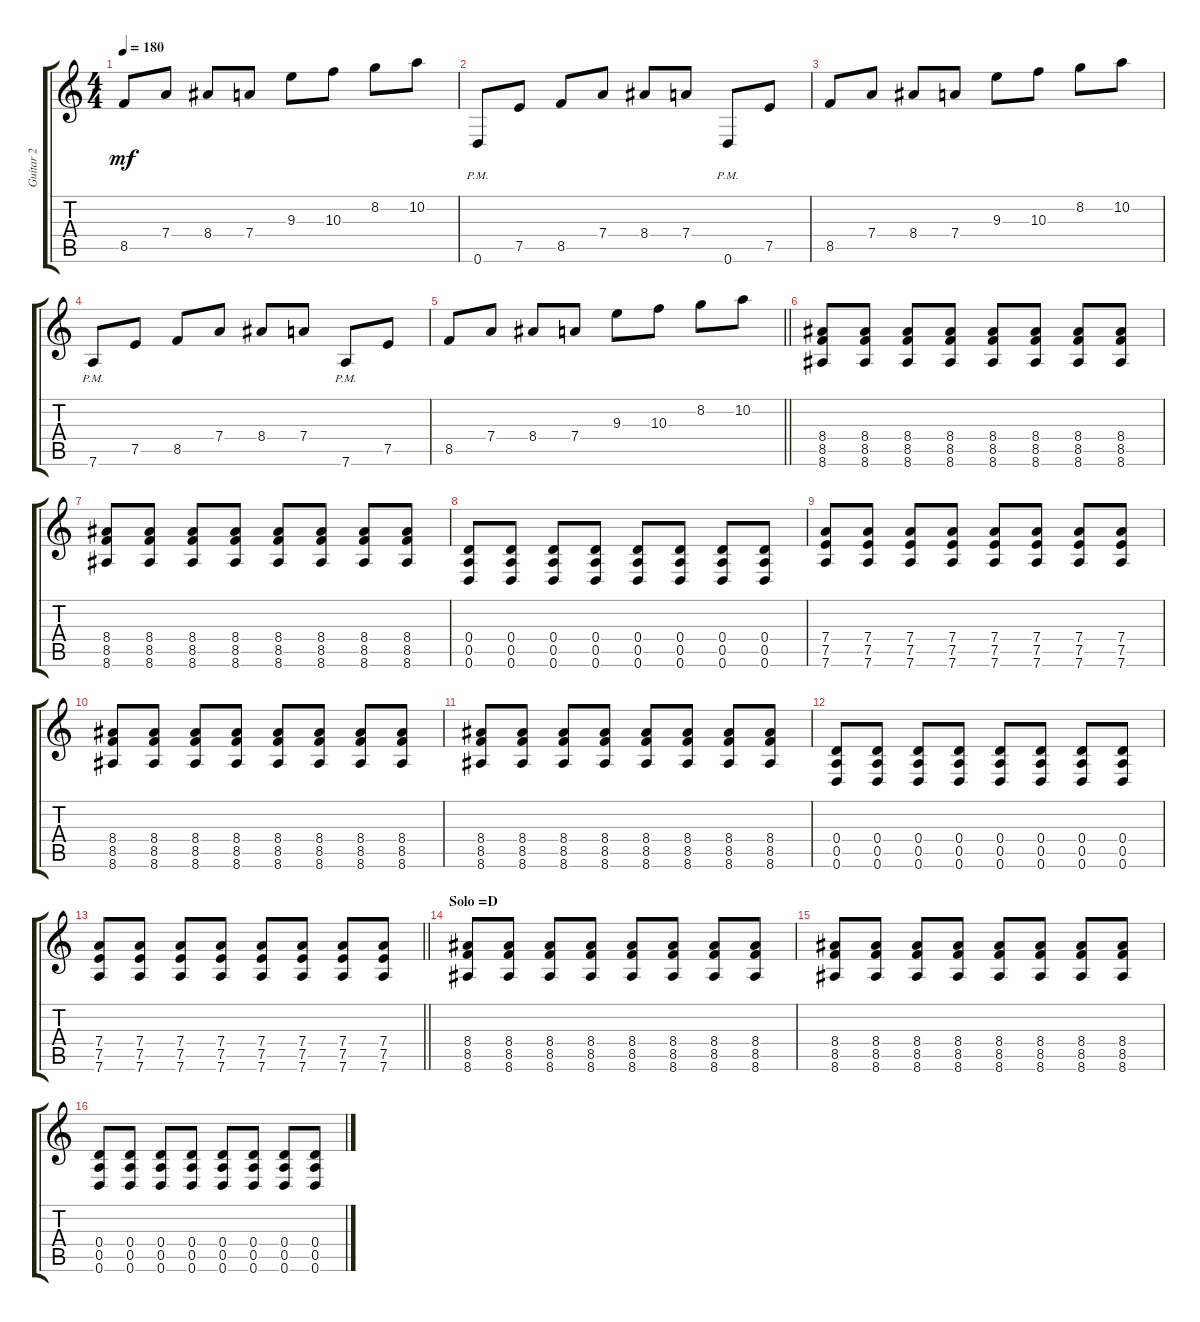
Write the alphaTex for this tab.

\track ("Guitar 2" "Guitar 2") {instrument distortionguitar}
\staff {score tabs}
\tuning (E4 B3 G3 D3 A2 D2) {hide}
\ts (4 4)
\tempo 180
\clef g2
\ks c
8.5.8{dy mf} 7.4.8 8.4.8 7.4.8 9.3.8 10.3.8 8.2.8 10.2.8 |
0.6{pm}.8 7.5.8 8.5.8 7.4.8 8.4.8 7.4.8 0.6{pm}.8 7.5.8 |
8.5.8 7.4.8 8.4.8 7.4.8 9.3.8 10.3.8 8.2.8 10.2.8 |
7.6{pm}.8 7.5.8 8.5.8 7.4.8 8.4.8 7.4.8 7.6{pm}.8 7.5.8 |
\barLineRight lightlight
8.5.8 7.4.8 8.4.8 7.4.8 9.3.8 10.3.8 8.2.8 10.2.8 |
\section ("" "")
(8.4 8.5 8.6).8 (8.4 8.5 8.6).8 (8.4 8.5 8.6).8 (8.4 8.5 8.6).8 (8.4 8.5 8.6).8 (8.4 8.5 8.6).8 (8.4 8.5 8.6).8 (8.4 8.5 8.6).8 |
(8.4 8.5 8.6).8 (8.4 8.5 8.6).8 (8.4 8.5 8.6).8 (8.4 8.5 8.6).8 (8.4 8.5 8.6).8 (8.4 8.5 8.6).8 (8.4 8.5 8.6).8 (8.4 8.5 8.6).8 |
(0.4 0.5 0.6).8 (0.4 0.5 0.6).8 (0.4 0.5 0.6).8 (0.4 0.5 0.6).8 (0.4 0.5 0.6).8 (0.4 0.5 0.6).8 (0.4 0.5 0.6).8 (0.4 0.5 0.6).8 |
(7.4 7.5 7.6).8 (7.4 7.5 7.6).8 (7.4 7.5 7.6).8 (7.4 7.5 7.6).8 (7.4 7.5 7.6).8 (7.4 7.5 7.6).8 (7.4 7.5 7.6).8 (7.4 7.5 7.6).8 |
(8.4 8.5 8.6).8 (8.4 8.5 8.6).8 (8.4 8.5 8.6).8 (8.4 8.5 8.6).8 (8.4 8.5 8.6).8 (8.4 8.5 8.6).8 (8.4 8.5 8.6).8 (8.4 8.5 8.6).8 |
(8.4 8.5 8.6).8 (8.4 8.5 8.6).8 (8.4 8.5 8.6).8 (8.4 8.5 8.6).8 (8.4 8.5 8.6).8 (8.4 8.5 8.6).8 (8.4 8.5 8.6).8 (8.4 8.5 8.6).8 |
(0.4 0.5 0.6).8 (0.4 0.5 0.6).8 (0.4 0.5 0.6).8 (0.4 0.5 0.6).8 (0.4 0.5 0.6).8 (0.4 0.5 0.6).8 (0.4 0.5 0.6).8 (0.4 0.5 0.6).8 |
\barLineRight lightlight
(7.4 7.5 7.6).8 (7.4 7.5 7.6).8 (7.4 7.5 7.6).8 (7.4 7.5 7.6).8 (7.4 7.5 7.6).8 (7.4 7.5 7.6).8 (7.4 7.5 7.6).8 (7.4 7.5 7.6).8 |
\section ("" "Solo =D")
(8.4 8.5 8.6).8 (8.4 8.5 8.6).8 (8.4 8.5 8.6).8 (8.4 8.5 8.6).8 (8.4 8.5 8.6).8 (8.4 8.5 8.6).8 (8.4 8.5 8.6).8 (8.4 8.5 8.6).8 |
(8.4 8.5 8.6).8 (8.4 8.5 8.6).8 (8.4 8.5 8.6).8 (8.4 8.5 8.6).8 (8.4 8.5 8.6).8 (8.4 8.5 8.6).8 (8.4 8.5 8.6).8 (8.4 8.5 8.6).8 |
(0.4 0.5 0.6).8 (0.4 0.5 0.6).8 (0.4 0.5 0.6).8 (0.4 0.5 0.6).8 (0.4 0.5 0.6).8 (0.4 0.5 0.6).8 (0.4 0.5 0.6).8 (0.4 0.5 0.6).8
